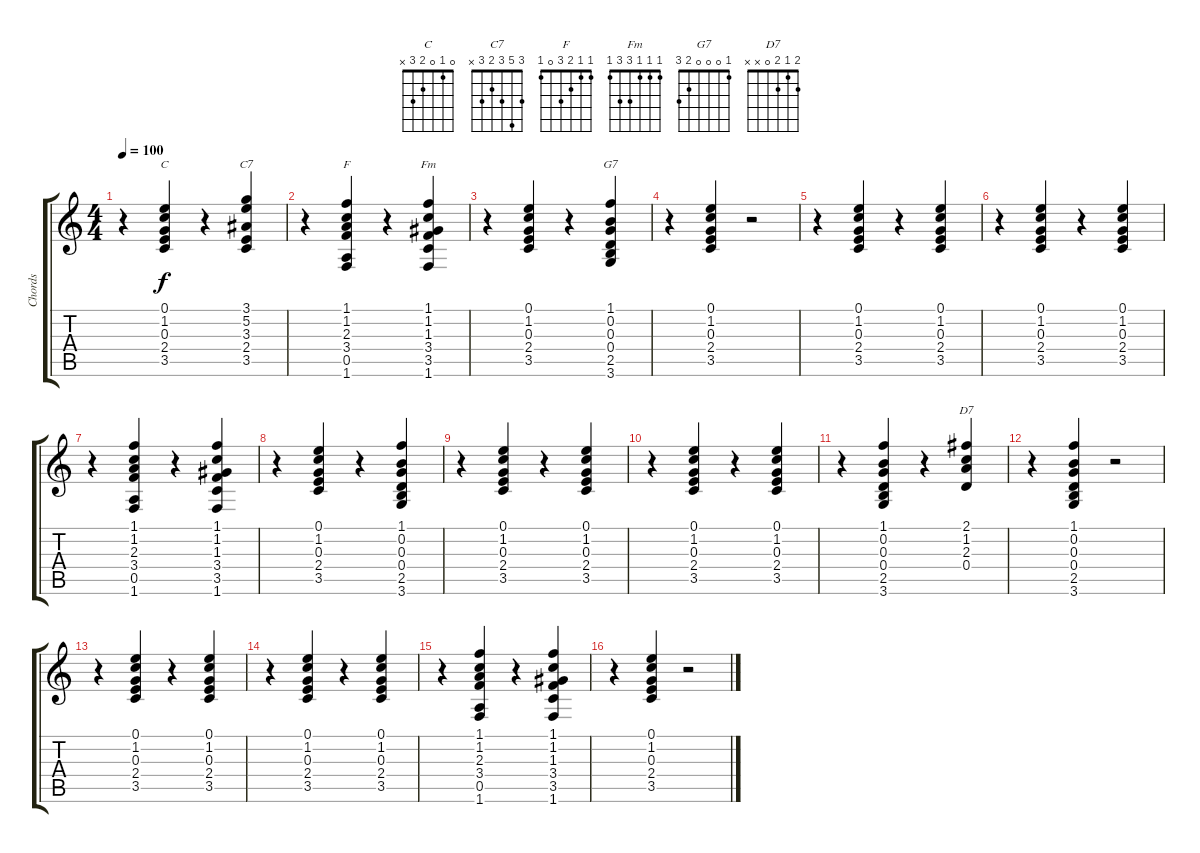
\track ("Chords" "Chords") {instrument acousticguitarsteel}
\staff {score tabs}
\tuning (E4 B3 G3 D3 A2 E2) {hide}
\chord ("C" 0 1 0 2 3 x)
\chord ("C7" 3 5 3 2 3 x)
\chord ("F" 1 1 2 3 0 1)
\chord ("Fm" 1 1 1 3 3 1)
\chord ("G7" 1 0 0 0 2 3)
\chord ("D7" 2 1 2 0 x x)
\ts (4 4)
\tempo 100
\clef g2
\ks c
r.4{dy f} (0.1 1.2 0.3 2.4 3.5).4{ch "C"} r.4 (3.1 5.2 3.3 2.4 3.5).4{ch "C7"} |
r.4 (1.1 1.2 2.3 3.4 0.5 1.6).4{ch "F"} r.4 (1.1 1.2 1.3 3.4 3.5 1.6).4{ch "Fm"} |
r.4 (0.1 1.2 0.3 2.4 3.5).4 r.4 (1.1 0.2 0.3 0.4 2.5 3.6).4{ch "G7"} |
r.4 (0.1 1.2 0.3 2.4 3.5).4 r.2 |
r.4 (0.1 1.2 0.3 2.4 3.5).4 r.4 (0.1 1.2 0.3 2.4 3.5).4 |
r.4 (0.1 1.2 0.3 2.4 3.5).4 r.4 (0.1 1.2 0.3 2.4 3.5).4 |
r.4 (1.1 1.2 2.3 3.4 0.5 1.6).4 r.4 (1.1 1.2 1.3 3.4 3.5 1.6).4 |
r.4 (0.1 1.2 0.3 2.4 3.5).4 r.4 (1.1 0.2 0.3 0.4 2.5 3.6).4 |
r.4 (0.1 1.2 0.3 2.4 3.5).4 r.4 (0.1 1.2 0.3 2.4 3.5).4 |
r.4 (0.1 1.2 0.3 2.4 3.5).4 r.4 (0.1 1.2 0.3 2.4 3.5).4 |
r.4 (1.1 0.2 0.3 0.4 2.5 3.6).4 r.4 (2.1 1.2 2.3 0.4).4{ch "D7"} |
r.4 (1.1 0.2 0.3 0.4 2.5 3.6).4 r.2 |
r.4 (0.1 1.2 0.3 2.4 3.5).4 r.4 (0.1 1.2 0.3 2.4 3.5).4 |
r.4 (0.1 1.2 0.3 2.4 3.5).4 r.4 (0.1 1.2 0.3 2.4 3.5).4 |
r.4 (1.1 1.2 2.3 3.4 0.5 1.6).4 r.4 (1.1 1.2 1.3 3.4 3.5 1.6).4 |
r.4 (0.1 1.2 0.3 2.4 3.5).4 r.2
